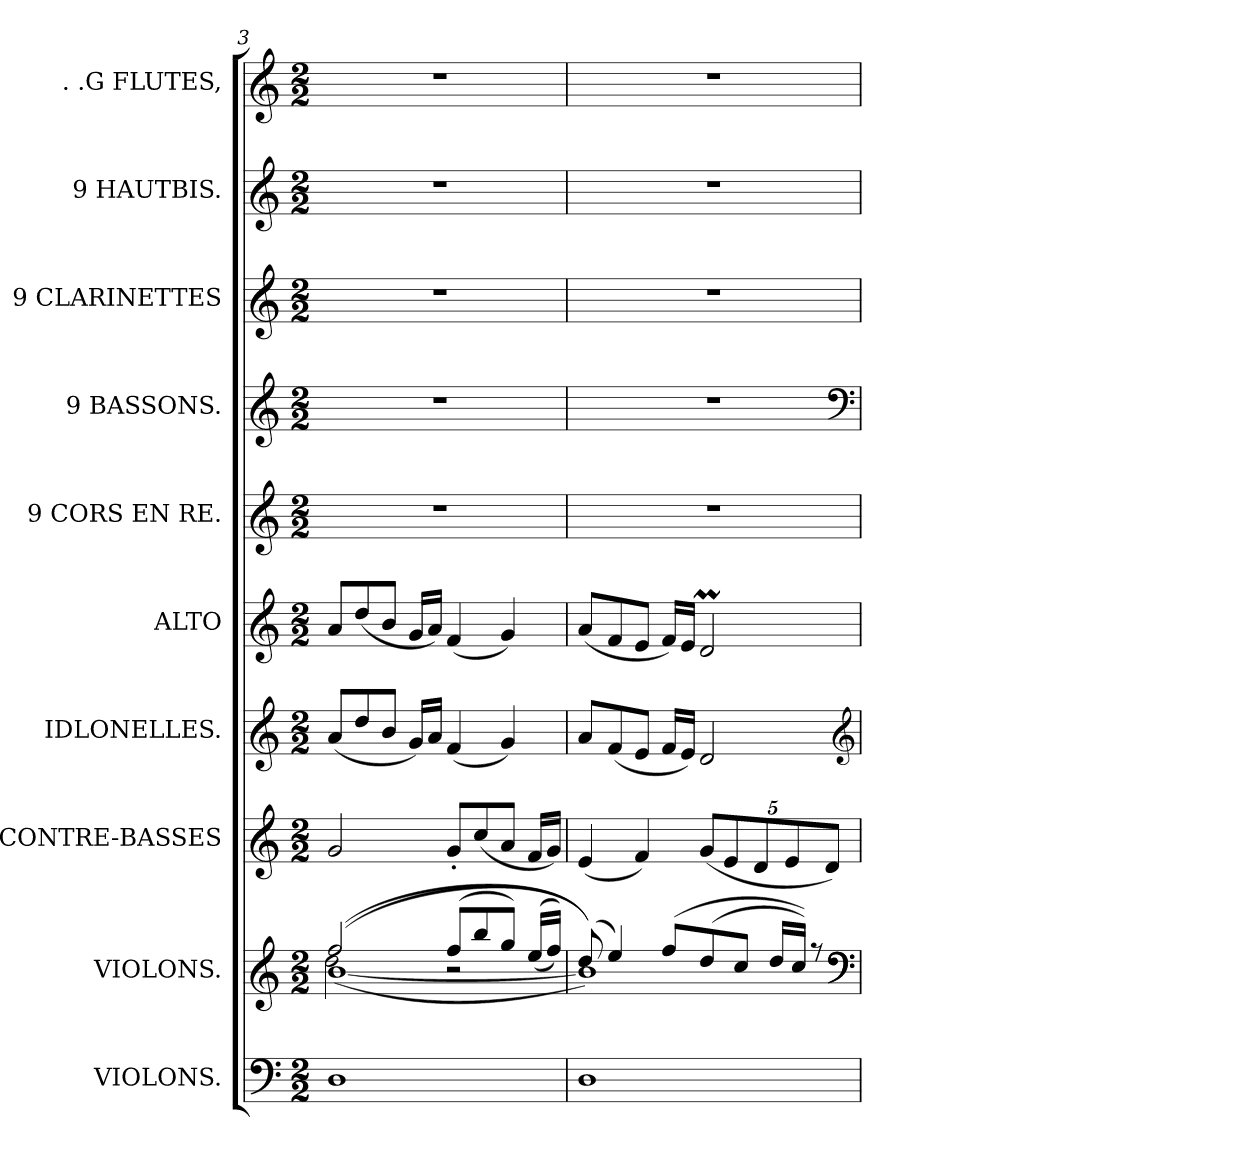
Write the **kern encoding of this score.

**kern	**kern	**kern	**kern	**kern	**kern	**kern	**kern	**kern	**kern
*part10	*part9	*part8	*part7	*part6	*part5	*part4	*part3	*part2	*part1
*staff10	*staff9	*staff8	*staff7	*staff6	*staff5	*staff4	*staff3	*staff2	*staff1
*I"VIOLONS.	*I"VIOLONS.	*I"CONTRE-BASSES	*I"IDLONELLES.	*I"ALTO	*I"9 CORS EN RE.	*I"9 BASSONS.	*I"9 CLARINETTES	*I"9 HAUTBIS.	*I". .G FLUTES,
*I'VIO.	*I'VIO.	*I'CONTRE-B.ES	*I'IDL.	*I'A.	*I'9 COR. EN RE.	*I'9 B.NS.	*I'9 CLA.	*I'9 HAU.	*I'. .G Fl.S,
*clefF4	*clefG2	*clefG2	*clefG2	*clefG2	*clefG2	*clefG2	*clefG2	*clefG2	*clefG2
*k[]	*k[]	*k[]	*k[]	*k[]	*k[]	*k[]	*k[]	*k[]	*k[]
*C:	*C:	*C:	*C:	*C:	*C:	*C:	*C:	*C:	*C:
*M2/2	*M2/2	*M2/2	*M2/2	*M2/2	*M2/2	*M2/2	*M2/2	*M2/2	*M2/2
=3	=3	=3	=3	=3	=3	=3	=3	=3	=3
*	*^	*	*	*	*	*	*	*	*
*	*	*^	*	*	*	*	*	*	*	*
1D\	((((((2ff/	[1b/	2dd\	2g/	(8a/L	8a/L	1r	1r	1r	1r	1r
.	.	.	.	.	8dd/	(8dd/	.	.	.	.	.
.	.	.	.	.	8b/J	8b/J	.	.	.	.	.
.	.	.	.	.	16g/LL)	16g/LL	.	.	.	.	.
.	.	.	.	.	16a/JJ	16a/JJ)	.	.	.	.	.
.	(8ff/L	.	2r	8g'/L	(4f/	(4f/	.	.	.	.	.
.	8bb/	.	.	(8cc/	.	.	.	.	.	.	.
.	8gg/J)	.	.	8a/J	4g/)	4g/)	.	.	.	.	.
.	((16ee/LL	.	.	16f/LL	.	.	.	.	.	.	.
.	16ff/JJ))	.	.	16g/JJ)	.	.	.	.	.	.	.
*	*	*v	*v	*	*	*	*	*	*	*	*
=4	=4	=4	=4	=4	=4	=4	=4	=4	=4	=4
1D\	((8dd/)))	1b/]	(4e/	8a/L	(8a/L	1r	1r	1r	1r	1r
.	4ee/)	.	.	(8f/	8f/	.	.	.	.	.
.	.	.	4f/)	8e/J	8e/J	.	.	.	.	.
.	(8ff/L	.	.	16f/LL	16f/LL)	.	.	.	.	.
.	.	.	.	16e/JJ)	16e/JJ	.	.	.	.	.
.	(8dd/	.	(10g/L	2d/	2dM/	.	.	.	.	.
.	.	.	10e/	.	.	.	.	.	.	.
.	8cc/J	.	.	.	.	.	.	.	.	.
.	.	.	10d/	.	.	.	.	.	.	.
.	16dd/LL	.	.	.	.	.	.	.	.	.
.	.	.	10e/	.	.	.	.	.	.	.
.	16cc/JJ))	.	.	.	.	.	.	.	.	.
.	8r	.	.	.	.	.	.	.	.	.
.	.	.	10d/J)	.	.	.	.	.	.	.
*	*v	*v	*	*	*	*	*	*	*	*
*	*clefF4	*	*clefG2	*	*	*clefF4	*	*	*
=	=	=	=	=	=	=	=	=	=
*-	*-	*-	*-	*-	*-	*-	*-	*-	*-
